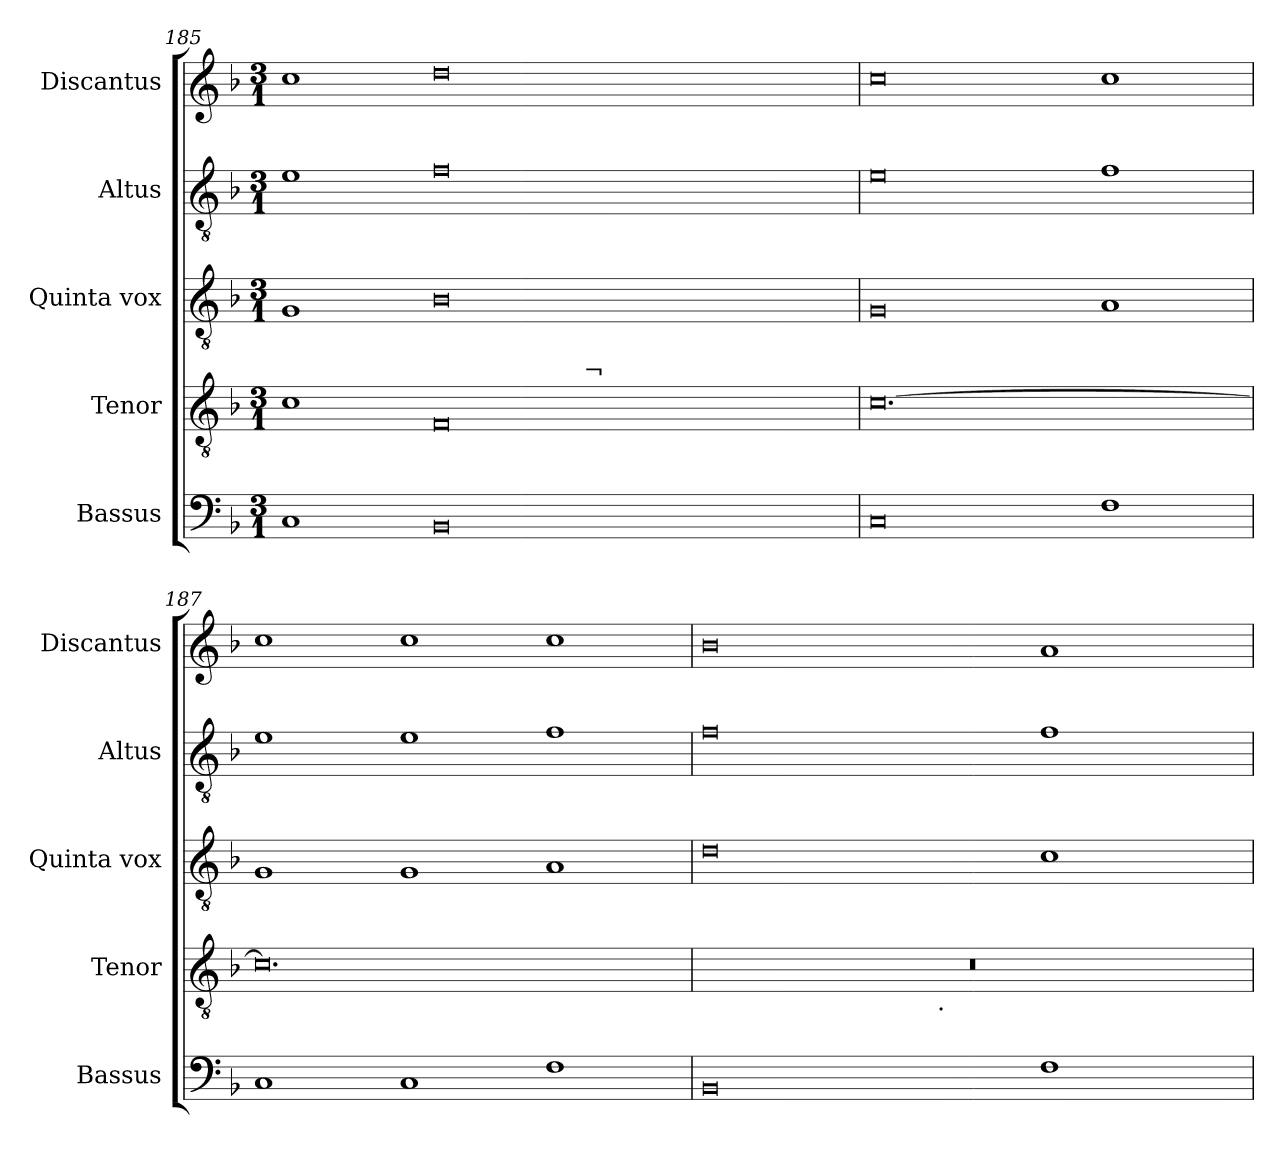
**kern	**kern	**kern	**kern	**kern
*part5	*part4	*part3	*part2	*part1
*staff5	*staff4	*staff3	*staff2	*staff1
*I"Bassus	*I"Tenor	*I"Quinta vox	*I"Altus	*I"Discantus
*I'Bassus	*I'Tenor	*I'Quinta vox	*I'Altus	*I'Discantus
*clefF4	*clefGv2	*clefGv2	*clefGv2	*clefG2
*ITrd-3c-5	*ITrd-3c-5	*	*ITrd-3c-5	*ITrd-3c-5
*k[b-e-]	*k[b-e-]	*k[b-]	*k[b-e-]	*k[b-e-]
*B-:	*B-:	*F:	*B-:	*B-:
*M3/1	*M3/1	*M3/1	*M3/1	*M3/1
=185	=185	=185	=185	=185
*	*^	*	*	*
1F	1f	1ryy	1G	1a	1ff
0E-	0B-	4ryy	0B-	0b-	0gg
.	.	8ryy	.	.	.
.	.	16ryy	.	.	.
.	.	64ryy	.	.	.
!	!	!LO:TX:a:t=¬	!	!	!
.	.	1ryy	.	.	.
.	.	2ryy	.	.	.
.	.	32.ryy	.	.	.
*	*v	*v	*	*	*
=186	=186	=186	=186	=186
0F	[>0.f	0G	0a	0ff
1B-	.	1A	1b-	1ff
=187	=187	=187	=187	=187
1F	0.f]	1G	1a	1ff
1F	.	1G	1a	1ff
1B-	.	1A	1b-	1ff
=188	=188	=188	=188	=188
*	*^	*	*	*
0E-	0.r	1ryy	0d	0b-	0ee-
.	.	4..ryy	.	.	.
!	!	!LO:TX:b:t=.	!	!	!
.	.	1ryy	.	.	.
1B-	.	.	1c	1b-	1dd
.	.	2ryy	.	.	.
.	.	16ryy	.	.	.
*	*v	*v	*	*	*
=	=	=	=	=
*-	*-	*-	*-	*-
